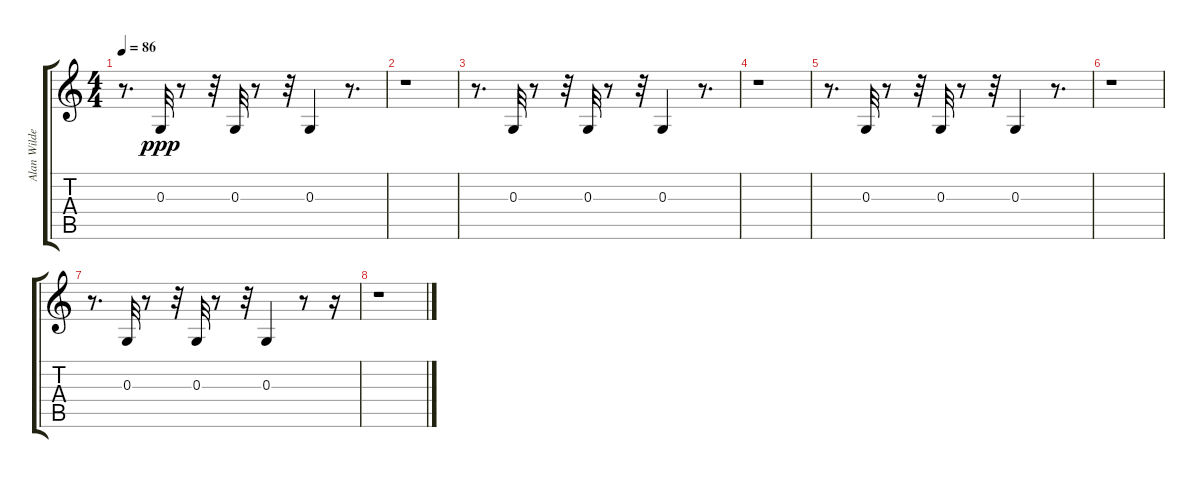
\track ("Alan Wilder - Strings" "Alan Wilde") {instrument stringensemble1}
\staff {score tabs}
\tuning (E4 B3 G3 D3 A2 E2) {hide}
\ts (4 4)
\tempo 86
\clef g2
\ks c
r.8{d dy ppp} 0.3.32{balance 16} r.8 r.32 0.3.32 r.8 r.32 0.3.4 r.8{d} |
r.1 |
r.8{d} 0.3.32{balance 16} r.8 r.32 0.3.32 r.8 r.32 0.3.4 r.8{d} |
r.1 |
r.8{d} 0.3.32{balance 16} r.8 r.32 0.3.32 r.8 r.32 0.3.4 r.8{d} |
r.1 |
r.8{d} 0.3.32 r.8 r.32 0.3.32 r.8 r.32 0.3.4{balance 8} r.8 r.16 |
r.1
